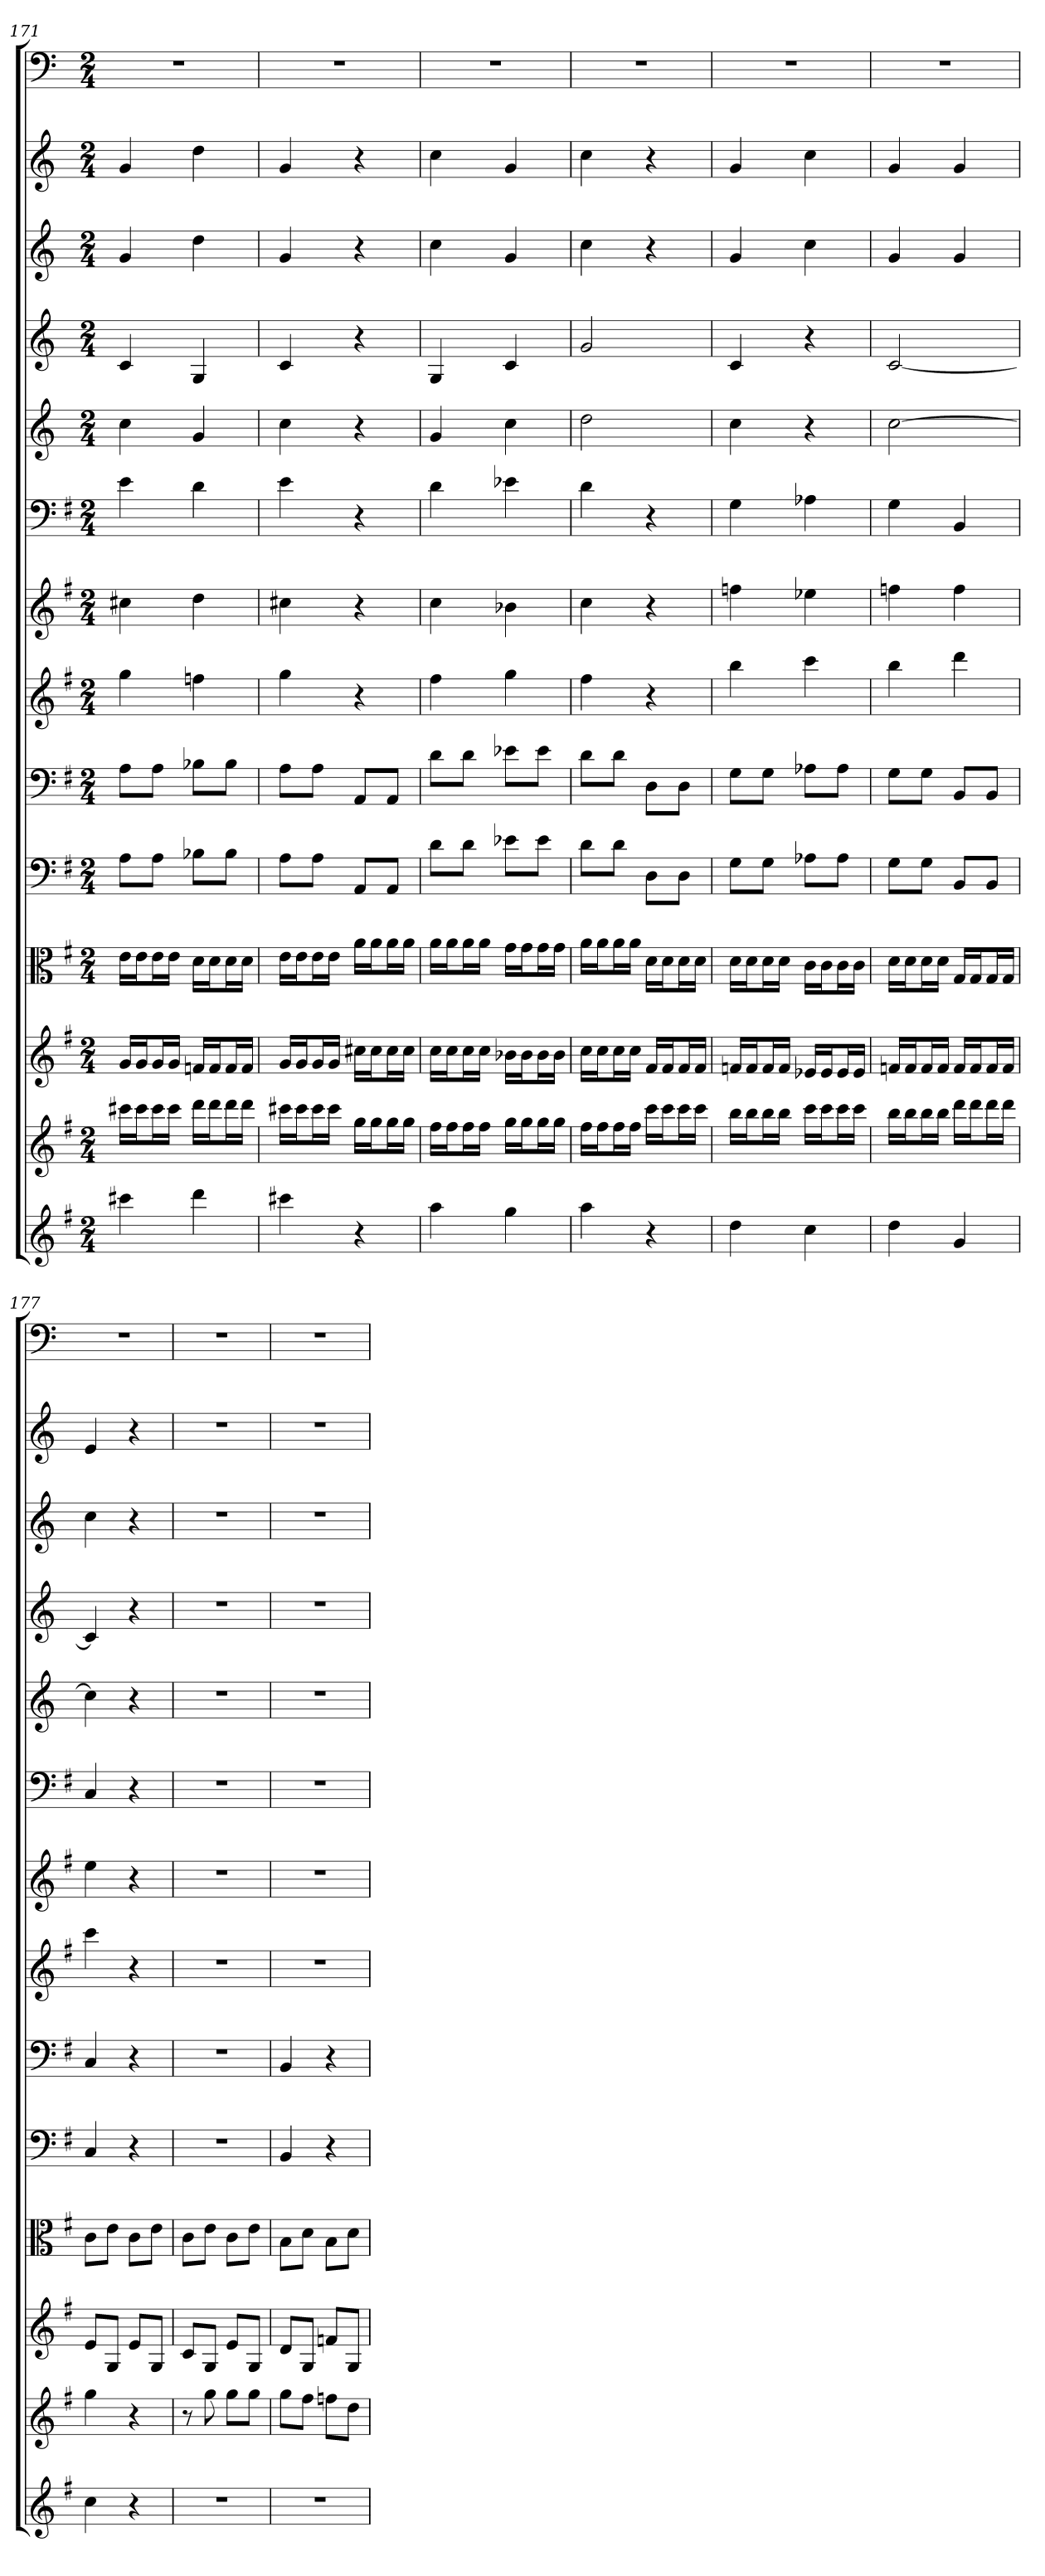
**kern	**kern	**kern	**kern	**kern	**kern	**kern	**kern	**kern	**kern	**kern	**kern	**kern	**kern
*part14	*part13	*part12	*part11	*part10	*part9	*part8	*part7	*part6	*part5	*part4	*part3	*part2	*part1
*staff14	*staff13	*staff12	*staff11	*staff10	*staff9	*staff8	*staff7	*staff6	*staff5	*staff4	*staff3	*staff2	*staff1
*	*	*	*clefC3	*clefF4	*clefF4	*	*	*clefF4	*	*	*	*	*clefF4
*k[f#]	*k[f#]	*k[f#]	*k[f#]	*k[f#]	*k[f#]	*k[f#]	*k[f#]	*k[f#]	*k[]	*k[]	*k[]	*k[]	*k[]
*M2/4	*M2/4	*M2/4	*M2/4	*M2/4	*M2/4	*M2/4	*M2/4	*M2/4	*M2/4	*M2/4	*M2/4	*M2/4	*M2/4
=171	=171	=171	=171	=171	=171	=171	=171	=171	=171	=171	=171	=171	=171
4ccc#X	16ccc#XLL	16gLL	16e\LL	8A\L	8A\L	4gg	4cc#X	4e	4cc	4c	4g	4g	2r
.	16ccc#J	16gJ	16e\J	.	.	.	.	.	.	.	.	.	.
.	16ccc#L	16gL	16e\L	8A\J	8A\J	.	.	.	.	.	.	.	.
.	16ccc#JJ	16gJJ	16e\JJ	.	.	.	.	.	.	.	.	.	.
4ddd	16dddLL	16fnLL	16d\LL	8B-X\L	8B-X\L	4ffn	4dd	4d	4g	4G	4dd	4dd	.
.	16dddJ	16fJ	16d\J	.	.	.	.	.	.	.	.	.	.
.	16dddL	16fL	16d\L	8B-\J	8B-\J	.	.	.	.	.	.	.	.
.	16dddJJ	16fJJ	16d\JJ	.	.	.	.	.	.	.	.	.	.
=172	=172	=172	=172	=172	=172	=172	=172	=172	=172	=172	=172	=172	=172
4ccc#X	16ccc#XLL	16gLL	16e\LL	8A\L	8A\L	4gg	4cc#X	4e	4cc	4c	4g	4g	2r
.	16ccc#J	16gJ	16e\J	.	.	.	.	.	.	.	.	.	.
.	16ccc#L	16gL	16e\L	8A\J	8A\J	.	.	.	.	.	.	.	.
.	16ccc#JJ	16gJJ	16e\JJ	.	.	.	.	.	.	.	.	.	.
4r	16ggLL	16cc#XLL	16a\LL	8AA/L	8AA/L	4r	4r	4r	4r	4r	4r	4r	.
.	16ggJ	16cc#J	16a\J	.	.	.	.	.	.	.	.	.	.
.	16ggL	16cc#L	16a\L	8AA/J	8AA/J	.	.	.	.	.	.	.	.
.	16ggJJ	16cc#JJ	16a\JJ	.	.	.	.	.	.	.	.	.	.
=173	=173	=173	=173	=173	=173	=173	=173	=173	=173	=173	=173	=173	=173
4aa	16ff#LL	16ccLL	16a\LL	8d\L	8d\L	4ff#	4cc	4d	4g	4G	4cc	4cc	2r
.	16ff#J	16ccJ	16a\J	.	.	.	.	.	.	.	.	.	.
.	16ff#L	16ccL	16a\L	8d\J	8d\J	.	.	.	.	.	.	.	.
.	16ff#JJ	16ccJJ	16a\JJ	.	.	.	.	.	.	.	.	.	.
4gg	16ggLL	16b-XLL	16g\LL	8e-X\L	8e-X\L	4gg	4b-X	4e-X	4cc	4c	4g	4g	.
.	16ggJ	16b-J	16g\J	.	.	.	.	.	.	.	.	.	.
.	16ggL	16b-L	16g\L	8e-\J	8e-\J	.	.	.	.	.	.	.	.
.	16ggJJ	16b-JJ	16g\JJ	.	.	.	.	.	.	.	.	.	.
=174	=174	=174	=174	=174	=174	=174	=174	=174	=174	=174	=174	=174	=174
4aa	16ff#LL	16ccLL	16a\LL	8d\L	8d\L	4ff#	4cc	4d	2dd	2g	4cc	4cc	2r
.	16ff#J	16ccJ	16a\J	.	.	.	.	.	.	.	.	.	.
.	16ff#L	16ccL	16a\L	8d\J	8d\J	.	.	.	.	.	.	.	.
.	16ff#JJ	16ccJJ	16a\JJ	.	.	.	.	.	.	.	.	.	.
4r	16cccLL	16f#LL	16d\LL	8D\L	8D\L	4r	4r	4r	.	.	4r	4r	.
.	16cccJ	16f#J	16d\J	.	.	.	.	.	.	.	.	.	.
.	16cccL	16f#L	16d\L	8D\J	8D\J	.	.	.	.	.	.	.	.
.	16cccJJ	16f#JJ	16d\JJ	.	.	.	.	.	.	.	.	.	.
=175	=175	=175	=175	=175	=175	=175	=175	=175	=175	=175	=175	=175	=175
4dd	16bbLL	16fnLL	16d\LL	8G\L	8G\L	4bb	4ffn	4G	4cc	4c	4g	4g	2r
.	16bbJ	16fJ	16d\J	.	.	.	.	.	.	.	.	.	.
.	16bbL	16fL	16d\L	8G\J	8G\J	.	.	.	.	.	.	.	.
.	16bbJJ	16fJJ	16d\JJ	.	.	.	.	.	.	.	.	.	.
4cc	16cccLL	16e-XLL	16c\LL	8A-X\L	8A-X\L	4ccc	4ee-X	4A-X	4r	4r	4cc	4cc	.
.	16cccJ	16e-J	16c\J	.	.	.	.	.	.	.	.	.	.
.	16cccL	16e-L	16c\L	8A-\J	8A-\J	.	.	.	.	.	.	.	.
.	16cccJJ	16e-JJ	16c\JJ	.	.	.	.	.	.	.	.	.	.
=176	=176	=176	=176	=176	=176	=176	=176	=176	=176	=176	=176	=176	=176
4dd	16bbLL	16fnLL	16d\LL	8G\L	8G\L	4bb	4ffn	4G	[2cc	[2c	4g	4g	2r
.	16bbJ	16fJ	16d\J	.	.	.	.	.	.	.	.	.	.
.	16bbL	16fL	16d\L	8G\J	8G\J	.	.	.	.	.	.	.	.
.	16bbJJ	16fJJ	16d\JJ	.	.	.	.	.	.	.	.	.	.
4g	16dddLL	16fLL	16G/LL	8BB/L	8BB/L	4ddd	4ff	4BB	.	.	4g	4g	.
.	16dddJ	16fJ	16G/J	.	.	.	.	.	.	.	.	.	.
.	16dddL	16fL	16G/L	8BB/J	8BB/J	.	.	.	.	.	.	.	.
.	16dddJJ	16fJJ	16G/JJ	.	.	.	.	.	.	.	.	.	.
=177	=177	=177	=177	=177	=177	=177	=177	=177	=177	=177	=177	=177	=177
4cc	4gg	8eL	8c\L	4C	4C	4ccc	4ee	4C	4cc]	4c]	4cc	4e	2r
.	.	8GJ	8e\J	.	.	.	.	.	.	.	.	.	.
4r	4r	8eL	8c\L	4r	4r	4r	4r	4r	4r	4r	4r	4r	.
.	.	8GJ	8e\J	.	.	.	.	.	.	.	.	.	.
=178	=178	=178	=178	=178	=178	=178	=178	=178	=178	=178	=178	=178	=178
2r	8r	8cL	8c\L	2r	2r	2r	2r	2r	2r	2r	2r	2r	2r
.	8gg	8GJ	8e\J	.	.	.	.	.	.	.	.	.	.
.	8ggL	8eL	8c\L	.	.	.	.	.	.	.	.	.	.
.	8ggJ	8GJ	8e\J	.	.	.	.	.	.	.	.	.	.
=179	=179	=179	=179	=179	=179	=179	=179	=179	=179	=179	=179	=179	=179
2r	8ggL	8dL	8B\L	4BB	4BB	2r	2r	2r	2r	2r	2r	2r	2r
.	8ff#J	8GJ	8d\J	.	.	.	.	.	.	.	.	.	.
.	8ffnL	8fnL	8B\L	4r	4r	.	.	.	.	.	.	.	.
.	8ddJ	8GJ	8d\J	.	.	.	.	.	.	.	.	.	.
=	=	=	=	=	=	=	=	=	=	=	=	=	=
*-	*-	*-	*-	*-	*-	*-	*-	*-	*-	*-	*-	*-	*-
